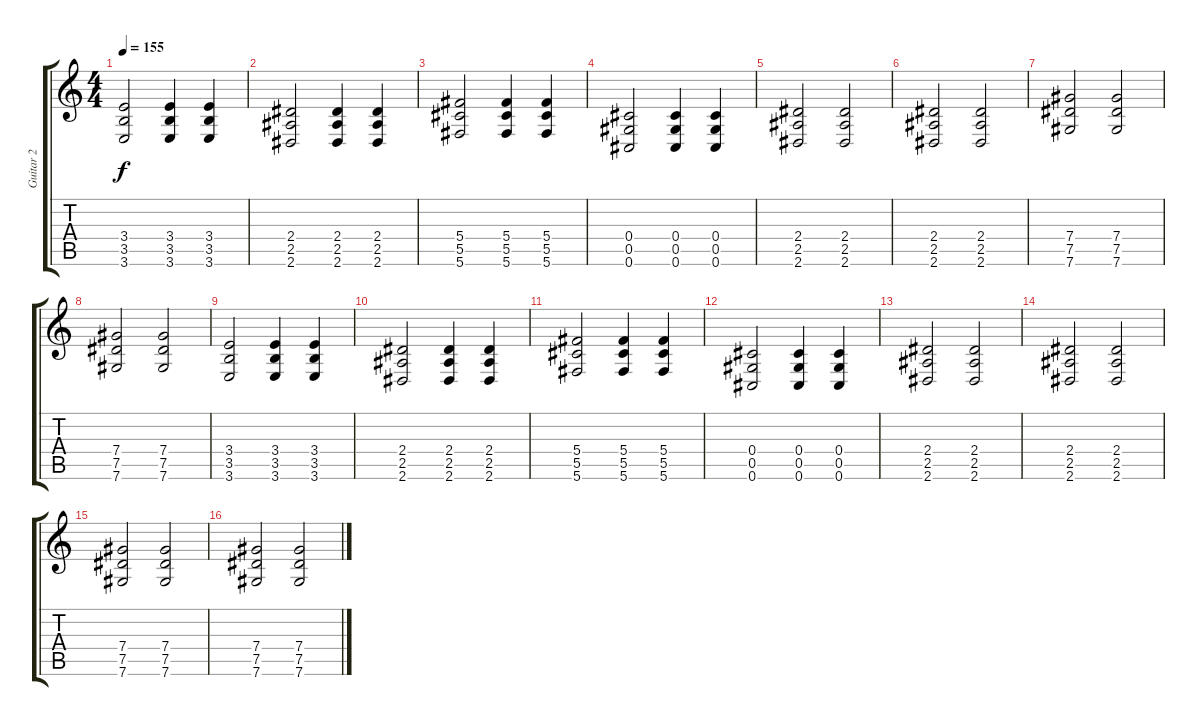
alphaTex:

\track ("Guitar 2" "Guitar 2") {instrument acousticguitarsteel}
\staff {score tabs}
\tuning (Eb4 Bb3 Gb3 Db3 Ab2 Db2) {hide}
\ts (4 4)
\tempo 155
\clef g2
\ks c
(3.4 3.5 3.6).2{dy f} (3.4 3.5 3.6).4 (3.4 3.5 3.6).4 |
(2.4 2.5 2.6).2 (2.4 2.5 2.6).4 (2.4 2.5 2.6).4 |
(5.4 5.5 5.6).2 (5.4 5.5 5.6).4 (5.4 5.5 5.6).4 |
(0.4 0.5 0.6).2 (0.4 0.5 0.6).4 (0.4 0.5 0.6).4 |
(2.4 2.5 2.6).2 (2.4 2.5 2.6).2 |
(2.4 2.5 2.6).2 (2.4 2.5 2.6).2 |
(7.4 7.5 7.6).2 (7.4 7.5 7.6).2 |
(7.4 7.5 7.6).2 (7.4 7.5 7.6).2 |
(3.4 3.5 3.6).2 (3.4 3.5 3.6).4 (3.4 3.5 3.6).4 |
(2.4 2.5 2.6).2 (2.4 2.5 2.6).4 (2.4 2.5 2.6).4 |
(5.4 5.5 5.6).2 (5.4 5.5 5.6).4 (5.4 5.5 5.6).4 |
(0.4 0.5 0.6).2 (0.4 0.5 0.6).4 (0.4 0.5 0.6).4 |
(2.4 2.5 2.6).2 (2.4 2.5 2.6).2 |
(2.4 2.5 2.6).2 (2.4 2.5 2.6).2 |
(7.4 7.5 7.6).2 (7.4 7.5 7.6).2 |
(7.4 7.5 7.6).2 (7.4 7.5 7.6).2
